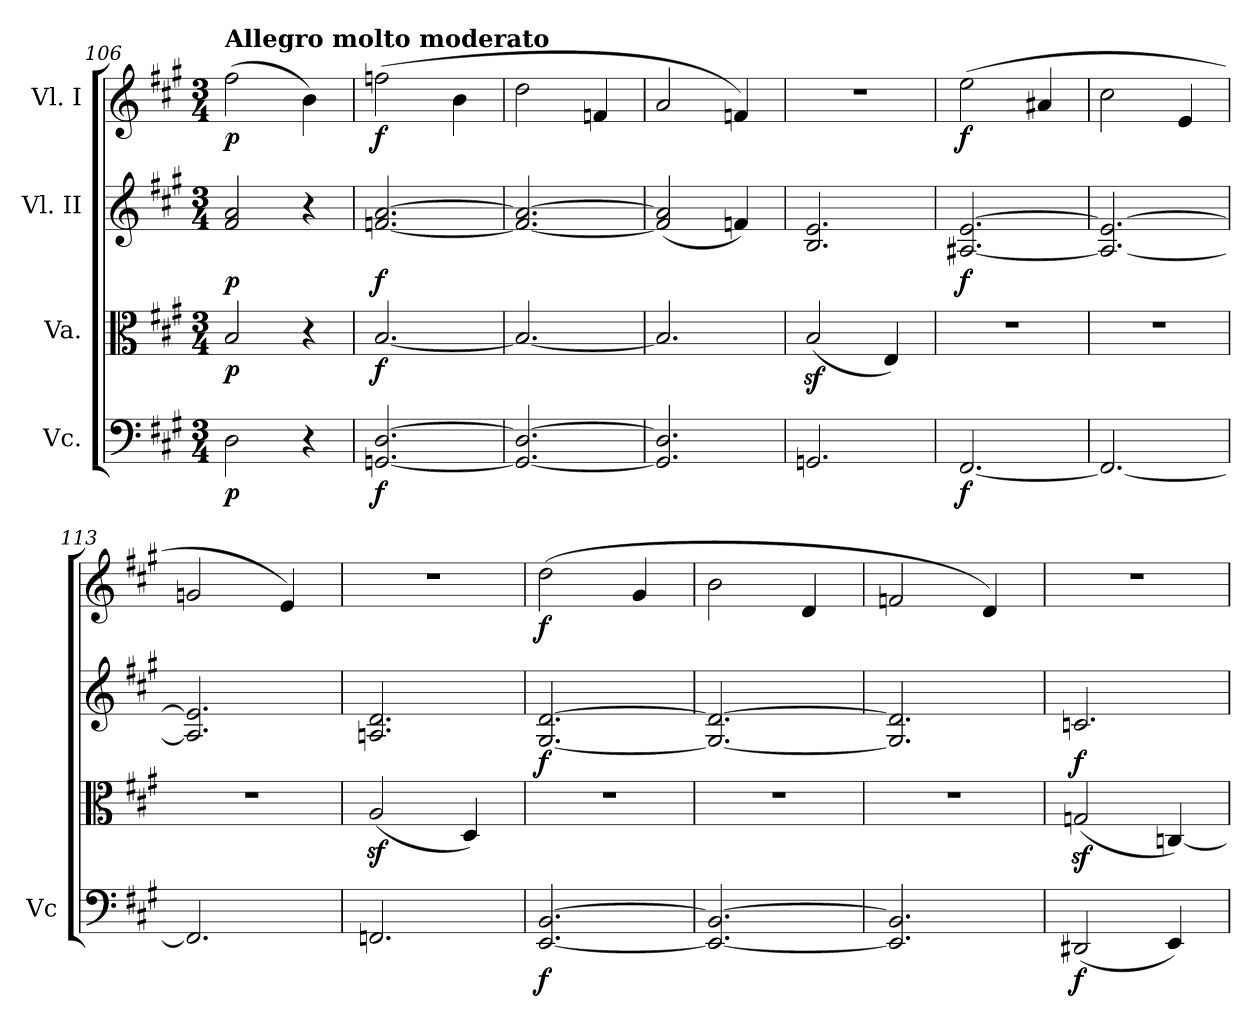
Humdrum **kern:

**kern	**dynam	**kern	**dynam	**kern	**dynam	**kern	**dynam
*part4	*part4	*part3	*part3	*part2	*part2	*part1	*part1
*staff4	*staff4	*staff3	*staff3	*staff2	*staff2	*staff1	*staff1
*I"Vc.	*	*I"Va.	*	*I"Vl. II	*	*I"Vl. I	*
*I'Vc	*	*	*	*	*	*	*
*clefF4	*	*clefC3	*	*clefG2	*	*clefG2	*
*k[f#c#g#]	*	*k[f#c#g#]	*	*k[f#c#g#]	*	*k[f#c#g#]	*
*A:	*	*A:	*	*A:	*	*A:	*
*M3/4	*	*M3/4	*	*M3/4	*	*M3/4	*
=106	=106	=106	=106	=106	=106	=106	=106
!	!	!	!	!	!	!LO:TX:a:B:t=Allegro molto moderato	!
!	!LO:DY:b	!	!LO:DY:b	!	!LO:DY:b	!	!LO:DY:b
2D\	p	2B/	p	2f#/ 2a/	p	(>2ff#\	p
4r	.	4r	.	4r	.	4b\)	.
=107	=107	=107	=107	=107	=107	=107	=107
!	!LO:DY:b	!	!LO:DY:b	!	!LO:DY:b	!	!LO:DY:b
[2.GGn/ [2.D/	f	[2.B/	f	[2.fn/ [2.a/	f	(>2ffn\	f
.	.	.	.	.	.	4b\	.
=108	=108	=108	=108	=108	=108	=108	=108
2.GG_/ 2.D_/	.	2.B/_	.	2.f_/ 2.a_/	.	2dd\	.
.	.	.	.	.	.	4fn/	.
=109	=109	=109	=109	=109	=109	=109	=109
2.GG]/ 2.D]/	.	2.B/]	.	(<2f]/ 2a]/	.	2a/	.
.	.	.	.	4fn/)	.	4fn/)	.
=110	=110	=110	=110	=110	=110	=110	=110
2.GGn/	.	(<2Bz</	.	2.B/ 2.e/	.	2.r	.
.	.	4E/)	.	.	.	.	.
=111	=111	=111	=111	=111	=111	=111	=111
!	!LO:DY:b	!	!	!	!LO:DY:b	!	!LO:DY:b
[2.FF#/	f	2.r	.	[2.A#X/ [2.e/	f	(>2ee\	f
.	.	.	.	.	.	4a#X/	.
=112	=112	=112	=112	=112	=112	=112	=112
2.FF#/_	.	2.r	.	2.A#_/ 2.e_/	.	2cc#\	.
.	.	.	.	.	.	4e/	.
=113	=113	=113	=113	=113	=113	=113	=113
2.FF#/]	.	2.r	.	2.A#]/ 2.e]/	.	2gn/	.
.	.	.	.	.	.	4e/)	.
=114	=114	=114	=114	=114	=114	=114	=114
2.FFn/	.	(<2Az</	.	2.An/ 2.d/	.	2.r	.
.	.	4D/)	.	.	.	.	.
=115	=115	=115	=115	=115	=115	=115	=115
!	!LO:DY:b	!	!	!	!LO:DY:b	!	!LO:DY:b
[2.EE/ [2.BB/	f	2.r	.	[2.G#/ [2.d/	f	(>2dd\	f
.	.	.	.	.	.	4g#/	.
=116	=116	=116	=116	=116	=116	=116	=116
2.EE_/ 2.BB_/	.	2.r	.	2.G#_/ 2.d_/	.	2b\	.
.	.	.	.	.	.	4d/	.
=117	=117	=117	=117	=117	=117	=117	=117
2.EE]/ 2.BB]/	.	2.r	.	2.G#]/ 2.d]/	.	2fn/	.
.	.	.	.	.	.	4d/)	.
=118	=118	=118	=118	=118	=118	=118	=118
!	!LO:DY:b	!	!	!	!LO:DY:b	!	!
(<2DD#X/	f	(<2Gnz</	.	2.cn/	f	2.r	.
4EE/)	.	[4Cn/)	.	.	.	.	.
=	=	=	=	=	=	=	=
*-	*-	*-	*-	*-	*-	*-	*-
